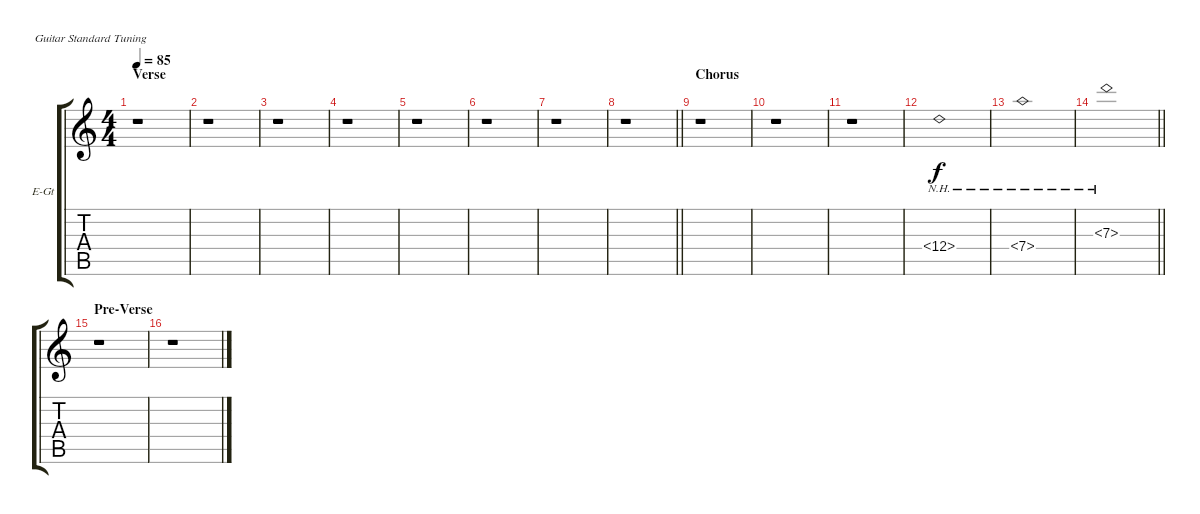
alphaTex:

\bracketExtendMode groupsimilarinstruments
\firstSystemTrackNameOrientation horizontal
\otherSystemsTrackNameOrientation horizontal
\track ("Robert Smith 2" "E-Gt") {instrument electricguitarclean}
\staff {score tabs}
\tuning (E4 B3 G3 D3 A2 E2)
\ts (4 4)
\section ("" "Verse")
\tempo 85
\clef g2
\ks c
r.1{dy f} |
r.1 |
r.1 |
r.1 |
r.1 |
r.1 |
r.1 |
\barLineRight lightlight
r.1 |
\section ("" "Chorus")
r.1 |
r.1 |
r.1 |
12.4{nh}.1 |
7.4{nh}.1 |
\barLineRight lightlight
7.3{nh}.1 |
\section ("" "Pre-Verse")
r.1 |
r.1
